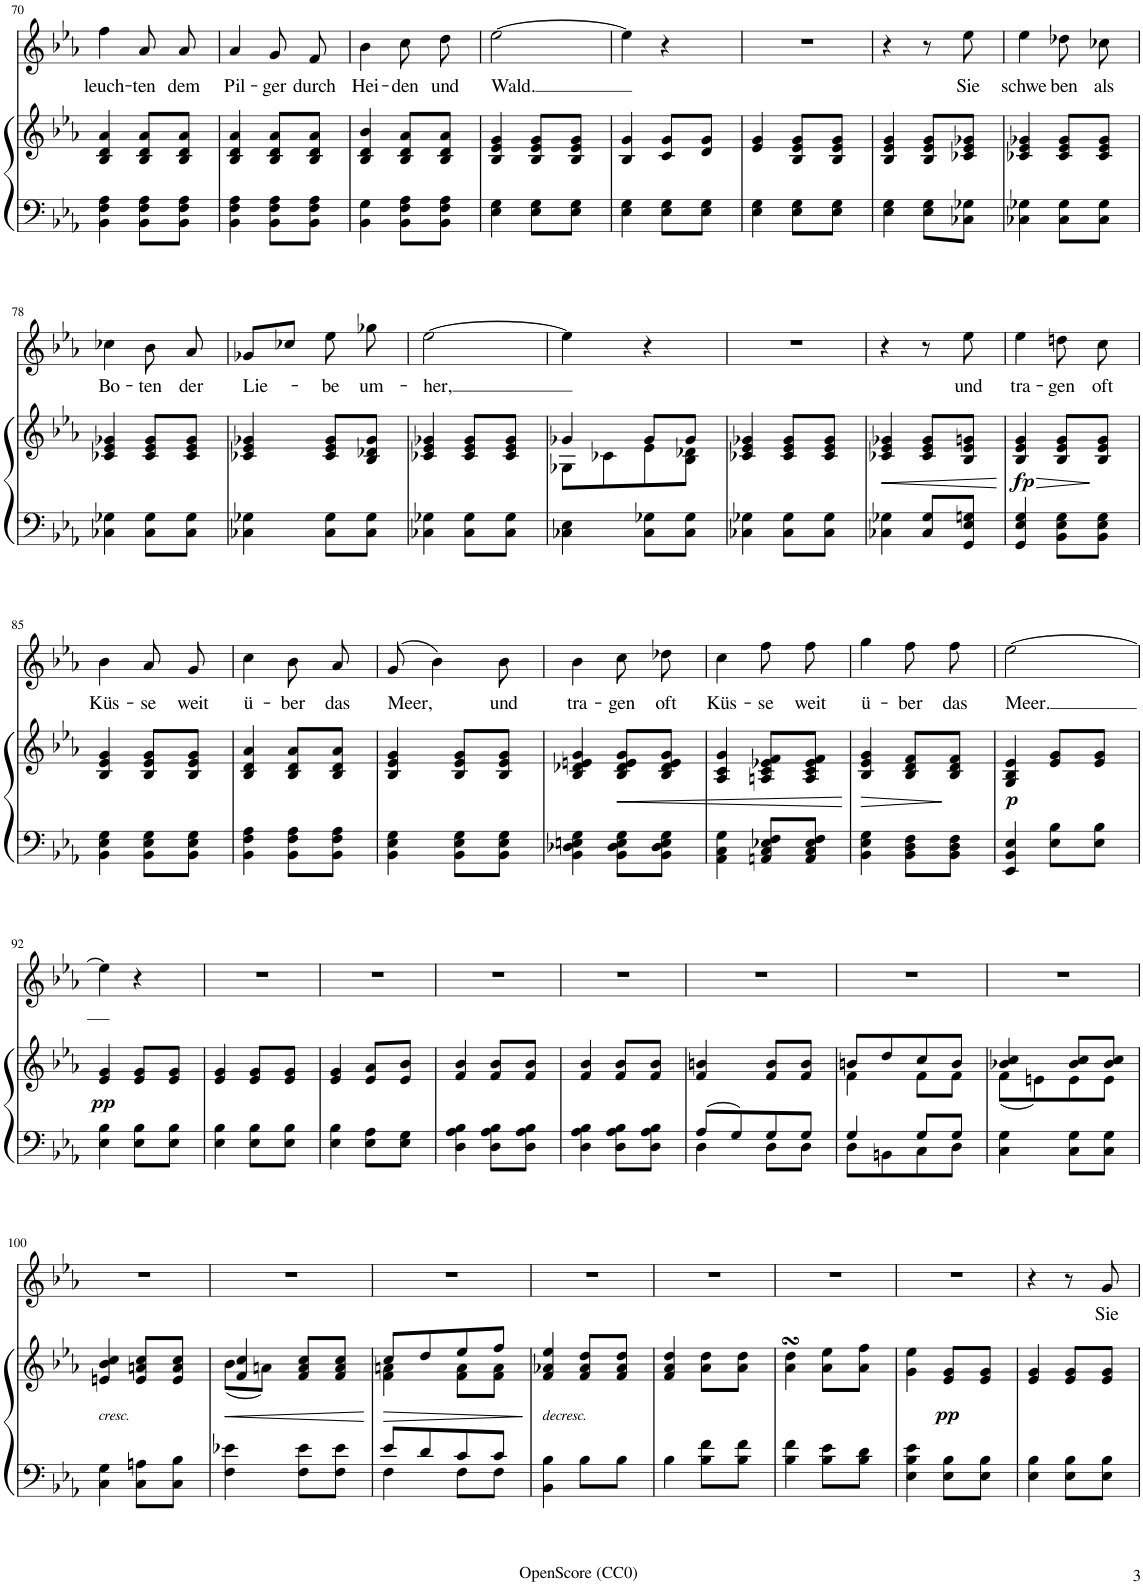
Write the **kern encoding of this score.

**kern	**kern	**dynam	**kern	**text
*part2	*part2	*part2	*part1	*part1
*staff3	*staff2	*staff2/3	*staff1	*staff1
*I"Pianoforte	*	*	*I"Singstimme                       Voice	*
*I'Pno	*	*	*	*
!!LO:PB:g=z
*clefF4	*clefG2	*	*clefG2	*
*k[b-e-a-]	*k[b-e-a-]	*	*k[b-e-a-]	*
*M2/4	*M2/4	*	*M2/4	*
=70	=70	=70	=70	=70
!	!	!	!	!LO:LY:b
4BB-\ 4F\ 4A-\	4B-/ 4d/ 4a-/	.	4ff\	leuch-
!	!	!	!	!LO:LY:b
8BB-\ 8F\ 8A-\L	8B-/ 8d/ 8a-/L	.	8a-/	-ten
!	!	!	!	!LO:LY:b
8BB-\ 8F\ 8A-\J	8B-/ 8d/ 8a-/J	.	8a-/	dem
=71	=71	=71	=71	=71
!	!	!	!	!LO:LY:b
4BB-\ 4F\ 4A-\	4B-/ 4d/ 4a-/	.	4a-/	Pil-
!	!	!	!	!LO:LY:b
8BB-\ 8F\ 8A-\L	8B-/ 8d/ 8a-/L	.	8g/	-ger
!	!	!	!	!LO:LY:b
8BB-\ 8F\ 8A-\J	8B-/ 8d/ 8a-/J	.	8f/	durch
=72	=72	=72	=72	=72
!	!	!	!	!LO:LY:b
4BB-\ 4G\	4B-/ 4d/ 4b-/	.	4b-\	Hei-
!	!	!	!	!LO:LY:b
8BB-\ 8F\ 8A-\L	8B-/ 8d/ 8a-/L	.	8cc\	-den
!	!	!	!	!LO:LY:b
8BB-\ 8F\ 8A-\J	8B-/ 8d/ 8a-/J	.	8dd\	und
=73	=73	=73	=73	=73
!	!	!	!	!LO:LY:b
4E-\ 4G\	4B-/ 4e-/ 4g/	.	[2ee-\	Wald.
8E-\ 8G\L	8B-/ 8e-/ 8g/L	.	.	.
8E-\ 8G\J	8B-/ 8e-/ 8g/J	.	.	.
=74	=74	=74	=74	=74
4E-\ 4G\	4B-/ 4g/	.	4ee-\]	.
8E-\ 8G\L	8c/ 8g/L	.	4r	.
8E-\ 8G\J	8d/ 8g/J	.	.	.
=75	=75	=75	=75	=75
4E-\ 4G\	4e-/ 4g/	.	2r	.
8E-\ 8G\L	8B-/ 8e-/ 8g/L	.	.	.
8E-\ 8G\J	8B-/ 8e-/ 8g/J	.	.	.
=76	=76	=76	=76	=76
4E-\ 4G\	4B-/ 4e-/ 4g/	.	4r	.
8E-\ 8G\L	8B-/ 8e-/ 8g/L	.	8r	.
!	!	!	!	!LO:LY:b
8C-X\ 8G-X\J	8c-X/ 8e-/ 8g-X/J	.	8ee-\	Sie
=77	=77	=77	=77	=77
!	!	!	!	!LO:LY:b
4C-X\ 4G-X\	4c-X/ 4e-/ 4g-X/	.	4ee-\	schwe-
!	!	!	!	!LO:LY:b
8C-\ 8G-\L	8c-/ 8e-/ 8g-/L	.	8dd-X\	-ben
!	!	!	!	!LO:LY:b
8C-\ 8G-\J	8c-/ 8e-/ 8g-/J	.	8cc-X\	als
!!LO:LB:g=z
=78	=78	=78	=78	=78
!	!	!	!	!LO:LY:b
4C-X\ 4G-X\	4c-X/ 4e-/ 4g-X/	.	4cc-X\	Bo-
!	!	!	!	!LO:LY:b
8C-\ 8G-\L	8c-/ 8e-/ 8g-/L	.	8b-\	-ten
!	!	!	!	!LO:LY:b
8C-\ 8G-\J	8c-/ 8e-/ 8g-/J	.	8a-/	der
=79	=79	=79	=79	=79
!	!	!	!	!LO:LY:b
4C-X\ 4G-X\	4c-X/ 4e-/ 4g-X/	.	8g-X/L	Lie-
.	.	.	8cc-X/J	.
!	!	!	!	!LO:LY:b
8C-\ 8G-\L	8c-/ 8e-/ 8g-/L	.	8ee-\	-be
!	!	!	!	!LO:LY:b
8C-\ 8G-\J	8B-/ 8d-X/ 8g-/J	.	8gg-X\	um-
=80	=80	=80	=80	=80
!	!	!	!	!LO:LY:b
4C-X\ 4G-X\	4c-X/ 4e-/ 4g-X/	.	[2ee-\	-her,
8C-\ 8G-\L	8c-/ 8e-/ 8g-/L	.	.	.
8C-\ 8G-\J	8c-/ 8e-/ 8g-/J	.	.	.
=81	=81	=81	=81	=81
*	*^	*	*	*
4C-X\ 4E-\	4g-X/	8G-X\L	.	4ee-\]	.
.	.	8c-X\	.	.	.
8C-\ 8G-X\L	8g-/L	8e-\	.	4r	.
8C-\ 8G-\J	8g-/J	8B-\ 8d-X\J	.	.	.
*	*v	*v	*	*	*
=82	=82	=82	=82	=82
4C-X\ 4G-X\	4c-X/ 4e-/ 4g-X/	.	2r	.
8C-\ 8G-\L	8c-/ 8e-/ 8g-/L	.	.	.
8C-\ 8G-\J	8c-/ 8e-/ 8g-/J	.	.	.
=83	=83	=83	=83	=83
!	!	!LO:HP:b	!	!
4C-X\ 4G-X\	4c-X/ 4e-/ 4g-X/	<	4r	.
8C-/ 8G-/L	8c-/ 8e-/ 8g-/L	.	8r	.
!	!	!	!	!LO:LY:b
8GG/ 8E-/ 8Gn/J	8B-/ 8e-/ 8gn/J	.	8ee-\	und
.	.	[	.	.
=84	=84	=84	=84	=84
!	!	!LO:HP:b	!	!LO:LY:b
!	!	!LO:DY:n=1:b	!	!
4GG/ 4E-/ 4G/	4B-/ 4e-/ 4g/	> fp	4ee-\	tra-
!	!	!	!	!LO:LY:b
8BB-\ 8E-\ 8G\L	8B-/ 8e-/ 8g/L	.	8ddn\	-gen
!	!	!	!	!LO:LY:b
8BB-\ 8E-\ 8G\J	8B-/ 8e-/ 8g/J	]	8cc\	oft
!!LO:LB:g=z
=85	=85	=85	=85	=85
!	!	!	!	!LO:LY:b
4BB-\ 4E-\ 4G\	4B-/ 4e-/ 4g/	.	4b-\	Küs-
!	!	!	!	!LO:LY:b
8BB-\ 8E-\ 8G\L	8B-/ 8e-/ 8g/L	.	8a-/	-se
!	!	!	!	!LO:LY:b
8BB-\ 8E-\ 8G\J	8B-/ 8e-/ 8g/J	.	8g/	weit
=86	=86	=86	=86	=86
!	!	!	!	!LO:LY:b
4BB-\ 4F\ 4A-\	4B-/ 4d/ 4a-/	.	4cc\	ü-
!	!	!	!	!LO:LY:b
8BB-\ 8F\ 8A-\L	8B-/ 8d/ 8a-/L	.	8b-\	-ber
!	!	!	!	!LO:LY:b
8BB-\ 8F\ 8A-\J	8B-/ 8d/ 8a-/J	.	8a-/	das
=87	=87	=87	=87	=87
!	!	!	!	!LO:LY:b
4BB-\ 4E-\ 4G\	4B-/ 4e-/ 4g/	.	(8g/	Meer,
.	.	.	4b-\)	.
8BB-\ 8E-\ 8G\L	8B-/ 8e-/ 8g/L	.	.	.
!	!	!	!	!LO:LY:b
8BB-\ 8E-\ 8G\J	8B-/ 8e-/ 8g/J	.	8b-\	und
=88	=88	=88	=88	=88
!	!	!	!	!LO:LY:b
4BB-\ 4D-X\ 4En\ 4G\	4B-/ 4d-X/ 4en/ 4g/	.	4b-\	tra-
!	!	!LO:HP:b	!	!LO:LY:b
8BB-\ 8D-\ 8E\ 8G\L	8B-/ 8d-/ 8e/ 8g/L	<	8cc\	-gen
!	!	!	!	!LO:LY:b
8BB-\ 8D-\ 8E\ 8G\J	8B-/ 8d-/ 8e/ 8g/J	.	8dd-X\	oft
=89	=89	=89	=89	=89
!	!	!	!	!LO:LY:b
4AA-\ 4C\ 4G\	4A-/ 4c/ 4g/	.	4cc\	Küs-
!	!	!	!	!LO:LY:b
8AAn/ 8C/ 8E-X/ 8F/L	8An/ 8c/ 8e-X/ 8f/L	.	8ff\	-se
!	!	!	!	!LO:LY:b
8AA/ 8C/ 8E-/ 8F/J	8A/ 8c/ 8e-/ 8f/J	.	8ff\	weit
.	.	[	.	.
=90	=90	=90	=90	=90
!	!	!LO:HP:b	!	!LO:LY:b
4BB-\ 4E-\ 4G\	4B-/ 4e-/ 4g/	>	4gg\	ü-
!	!	!	!	!LO:LY:b
8BB-\ 8D\ 8F\L	8B-/ 8d/ 8f/L	.	8ff\	-ber
!	!	!	!	!LO:LY:b
8BB-\ 8D\ 8F\J	8B-/ 8d/ 8f/J	]	8ff\	das
=91	=91	=91	=91	=91
!	!	!LO:DY:b	!	!LO:LY:b
4EE-/ 4BB-/ 4E-/	4G/ 4B-/ 4e-/	p	[2ee-\	Meer.
8E-\ 8B-\L	8e-/ 8g/L	.	.	.
8E-\ 8B-\J	8e-/ 8g/J	.	.	.
!!LO:LB:g=z
=92	=92	=92	=92	=92
!	!	!LO:DY:b	!	!
4E-\ 4B-\	4e-/ 4g/	pp	4ee-\]	.
8E-\ 8B-\L	8e-/ 8g/L	.	4r	.
8E-\ 8B-\J	8e-/ 8g/J	.	.	.
=93	=93	=93	=93	=93
4E-\ 4B-\	4e-/ 4g/	.	2r	.
8E-\ 8B-\L	8e-/ 8g/L	.	.	.
8E-\ 8B-\J	8e-/ 8g/J	.	.	.
=94	=94	=94	=94	=94
4E-\ 4B-\	4e-/ 4g/	.	2r	.
8E-\ 8A-\L	8e-/ 8a-/L	.	.	.
8E-\ 8G\J	8e-/ 8b-/J	.	.	.
=95	=95	=95	=95	=95
4D\ 4A-\ 4B-\	4f/ 4b-/	.	2r	.
8D\ 8A-\ 8B-\L	8f/ 8b-/L	.	.	.
8D\ 8A-\ 8B-\J	8f/ 8b-/J	.	.	.
=96	=96	=96	=96	=96
4D\ 4A-\ 4B-\	4f/ 4b-/	.	2r	.
8D\ 8A-\ 8B-\L	8f/ 8b-/L	.	.	.
8D\ 8A-\ 8B-\J	8f/ 8b-/J	.	.	.
=97	=97	=97	=97	=97
*^	*	*	*	*
8A-/L	4D\	4f/ 4bn/	.	2r	.
8G/	.	.	.	.	.
8G/	8D\L	8f/ 8b/L	.	.	.
8G/J	8D\J	8f/ 8b/J	.	.	.
=98	=98	=98	=98	=98	=98
*	*	*^	*	*	*
4G/	8D\L	8bn/L	4f\	.	2r	.
.	8BBn\	8dd/	.	.	.	.
8G/L	8C\	8cc/	8f\L	.	.	.
8G/J	8D\J	8b/J	8f\J	.	.	.
*v	*v	*	*	*	*	*
=99	=99	=99	=99	=99	=99
4C\ 4G\	4b-X/ 4cc/	(8f\L	.	2r	.
.	.	8en\)	.	.	.
8C\ 8G\L	8b-/ 8cc/L	8e\	.	.	.
8C\ 8G\J	8b-/ 8cc/J	8e\J	.	.	.
!!LO:LB:g=z
=100	=100	=100	=100	=100	=100
!	!LO:TX:b:i:t=cresc.	!	!	!	!
*	*v	*v	*	*	*
4C\ 4G\	4en/ 4b-/ 4cc/	.	2r	.
8C\ 8An\L	8e/ 8an/ 8cc/L	.	.	.
8C\ 8B-\J	8e/ 8a/ 8cc/J	.	.	.
=101	=101	=101	=101	=101
!	!	!LO:HP:b	!	!
*	*^	*	*	*
4F\ 4e-X\	4f/ 4cc/	(8b-\L	<	2r	.
.	.	8an\J)	.	.	.
8F\ 8e-\L	8f/ 8a/ 8cc/L	4ryy	.	.	.
8F\ 8e-\J	8f/ 8a/ 8cc/J	.	.	.	.
*	*v	*v	*	*	*
.	.	[	.	.
=102	=102	=102	=102	=102
*^	*	*	*	*
!	!	!	!LO:HP:b	!	!
*	*	*^	*	*	*
8e-/L	4F\	8cc/L	4f\ 4an\	>	2r	.
8d/	.	8dd/	.	.	.	.
8c/	8F\L	8ee-/	8f\ 8a\L	.	.	.
8c/J	8F\J	8ff/J	8f\ 8a\J	.	.	.
*v	*v	*	*	*	*	*
*	*v	*v	*	*	*
.	.	]	.	.
=103	=103	=103	=103	=103
!	!LO:TX:b:i:t=decresc.	!	!	!
4BB-\ 4B-\	4f/ 4a-X/ 4ee-/	.	2r	.
8B-\L	8f/ 8a-/ 8dd/L	.	.	.
8B-\J	8f/ 8a-/ 8dd/J	.	.	.
=104	=104	=104	=104	=104
4B-\	4f/ 4a-/ 4dd/	.	2r	.
8B-\ 8f\L	8a-\ 8dd\L	.	.	.
8B-\ 8f\J	8a-\ 8dd\J	.	.	.
=105	=105	=105	=105	=105
4B-\ 4f\	4a-\sSSS 4dd\sSSS	.	2r	.
8B-\ 8e-\L	8a-\ 8ee-\L	.	.	.
8B-\ 8d\J	8a-\ 8ff\J	.	.	.
=106	=106	=106	=106	=106
4E-\ 4B-\ 4e-\	4g\ 4ee-\	.	2r	.
!	!	!LO:DY:b	!	!
8E-\ 8B-\L	8e-/ 8g/L	pp	.	.
8E-\ 8B-\J	8e-/ 8g/J	.	.	.
=107	=107	=107	=107	=107
4E-\ 4B-\	4e-/ 4g/	.	4r	.
8E-\ 8B-\L	8e-/ 8g/L	.	8r	.
!	!	!	!	!LO:LY:b
8E-\ 8B-\J	8e-/ 8g/J	.	8g/	Sie
=	=	=	=	=
*-	*-	*-	*-	*-
